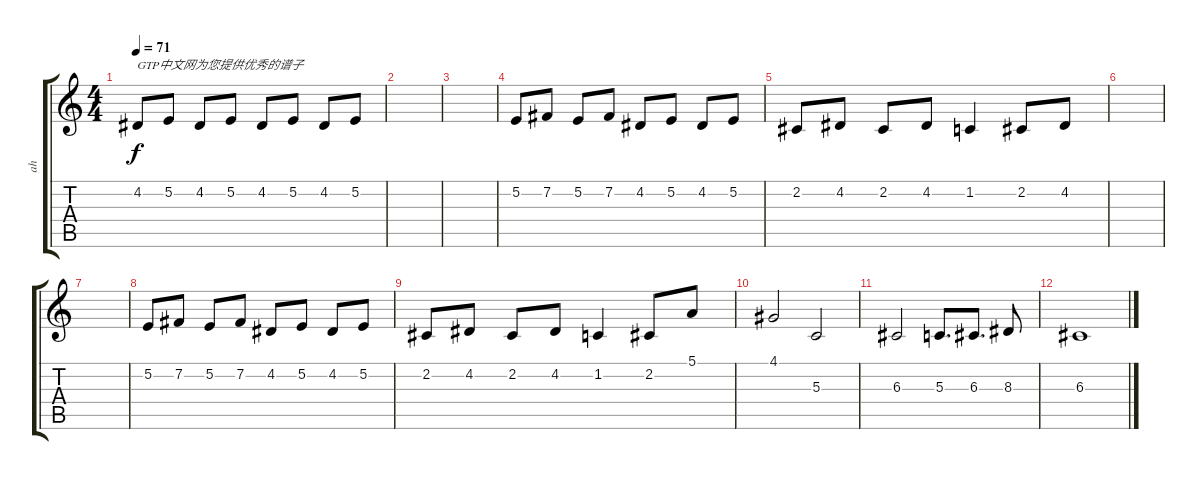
\track ("ah" "ah") {instrument choiraahs}
\staff {score tabs}
\tuning (E4 B3 G3 D3 A2 E2) {hide}
\ts (4 4)
\tempo 71
\clef g2
\ks c
4.2.8{txt "GTP中文网为您提供优秀的谱子" dy f} 5.2.8 4.2.8 5.2.8 4.2.8 5.2.8 4.2.8 5.2.8 |
|
|
5.2.8 7.2.8 5.2.8 7.2.8 4.2.8 5.2.8 4.2.8 5.2.8 |
2.2.8 4.2.8 2.2.8 4.2.8 1.2.4 2.2.8 4.2.8 |
|
|
5.2.8 7.2.8 5.2.8 7.2.8 4.2.8 5.2.8 4.2.8 5.2.8 |
2.2.8 4.2.8 2.2.8 4.2.8 1.2.4 2.2.8 5.1.8 |
4.1.2 5.3.2 |
6.3.2 5.3.8{d} 6.3.8{d} 8.3.8 |
6.3.1
